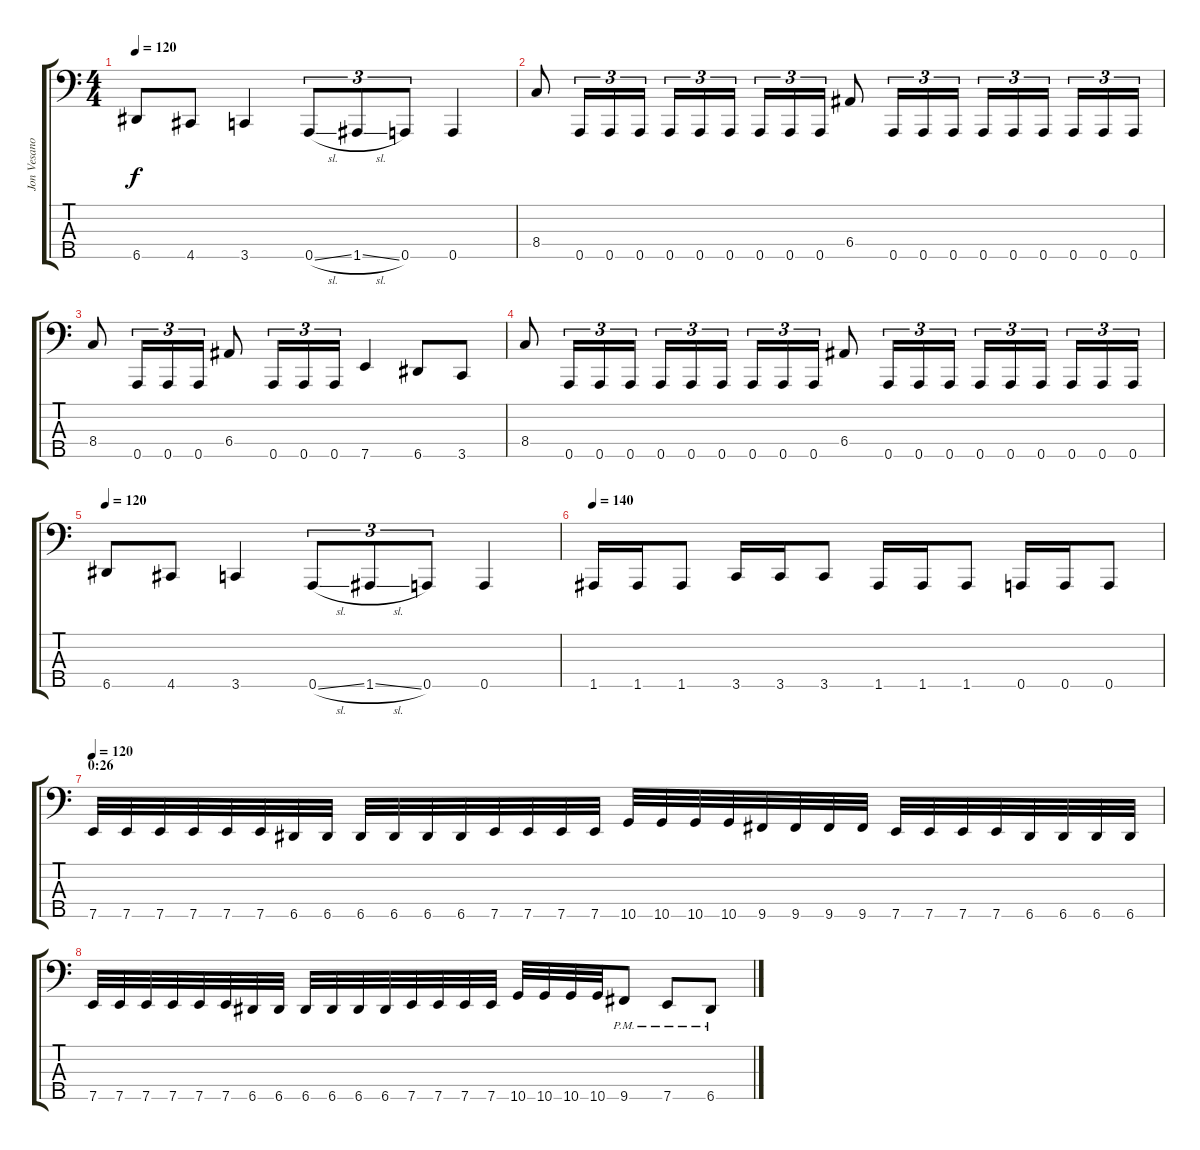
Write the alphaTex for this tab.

\track ("Jon Vesano" "Jon Vesano") {instrument electricbasspick}
\staff {score tabs}
\tuning (G2 D2 A1 E1 A0) {hide}
\ts (4 4)
\tempo 120
\clef f4
\ks c
6.5.8{dy f} 4.5.8 3.5.4 0.5{sl}.8{tu (3 2)} 1.5{sl}.8{tu (3 2)} 0.5.8{tu (3 2)} 0.5.4 |
8.4.8 0.5.16{tu (3 2)} 0.5.16{tu (3 2)} 0.5.16{tu (3 2)} 0.5.16{tu (3 2)} 0.5.16{tu (3 2)} 0.5.16{tu (3 2)} 0.5.16{tu (3 2)} 0.5.16{tu (3 2)} 0.5.16{tu (3 2)} 6.4.8 0.5.16{tu (3 2)} 0.5.16{tu (3 2)} 0.5.16{tu (3 2)} 0.5.16{tu (3 2)} 0.5.16{tu (3 2)} 0.5.16{tu (3 2)} 0.5.16{tu (3 2)} 0.5.16{tu (3 2)} 0.5.16{tu (3 2)} |
8.4.8 0.5.16{tu (3 2)} 0.5.16{tu (3 2)} 0.5.16{tu (3 2)} 6.4.8 0.5.16{tu (3 2)} 0.5.16{tu (3 2)} 0.5.16{tu (3 2)} 7.5.4 6.5.8 3.5.8 |
8.4.8 0.5.16{tu (3 2)} 0.5.16{tu (3 2)} 0.5.16{tu (3 2)} 0.5.16{tu (3 2)} 0.5.16{tu (3 2)} 0.5.16{tu (3 2)} 0.5.16{tu (3 2)} 0.5.16{tu (3 2)} 0.5.16{tu (3 2)} 6.4.8 0.5.16{tu (3 2)} 0.5.16{tu (3 2)} 0.5.16{tu (3 2)} 0.5.16{tu (3 2)} 0.5.16{tu (3 2)} 0.5.16{tu (3 2)} 0.5.16{tu (3 2)} 0.5.16{tu (3 2)} 0.5.16{tu (3 2)} |
\tempo 120
6.5.8 4.5.8 3.5.4 0.5{sl}.8{tu (3 2)} 1.5{sl}.8{tu (3 2)} 0.5.8{tu (3 2)} 0.5.4 |
\tempo 140
1.5.16 1.5.16 1.5.8 3.5.16 3.5.16 3.5.8 1.5.16 1.5.16 1.5.8 0.5.16 0.5.16 0.5.8 |
\section ("" "0:26")
\tempo 120
7.5.32 7.5.32 7.5.32 7.5.32 7.5.32 7.5.32 6.5.32 6.5.32 6.5.32 6.5.32 6.5.32 6.5.32 7.5.32 7.5.32 7.5.32 7.5.32 10.5.32 10.5.32 10.5.32 10.5.32 9.5.32 9.5.32 9.5.32 9.5.32 7.5.32 7.5.32 7.5.32 7.5.32 6.5.32 6.5.32 6.5.32 6.5.32 |
7.5.32 7.5.32 7.5.32 7.5.32 7.5.32 7.5.32 6.5.32 6.5.32 6.5.32 6.5.32 6.5.32 6.5.32 7.5.32 7.5.32 7.5.32 7.5.32 10.5.32 10.5.32 10.5.32 10.5.32 9.5{pm}.8 7.5{pm}.8 6.5{pm}.8
